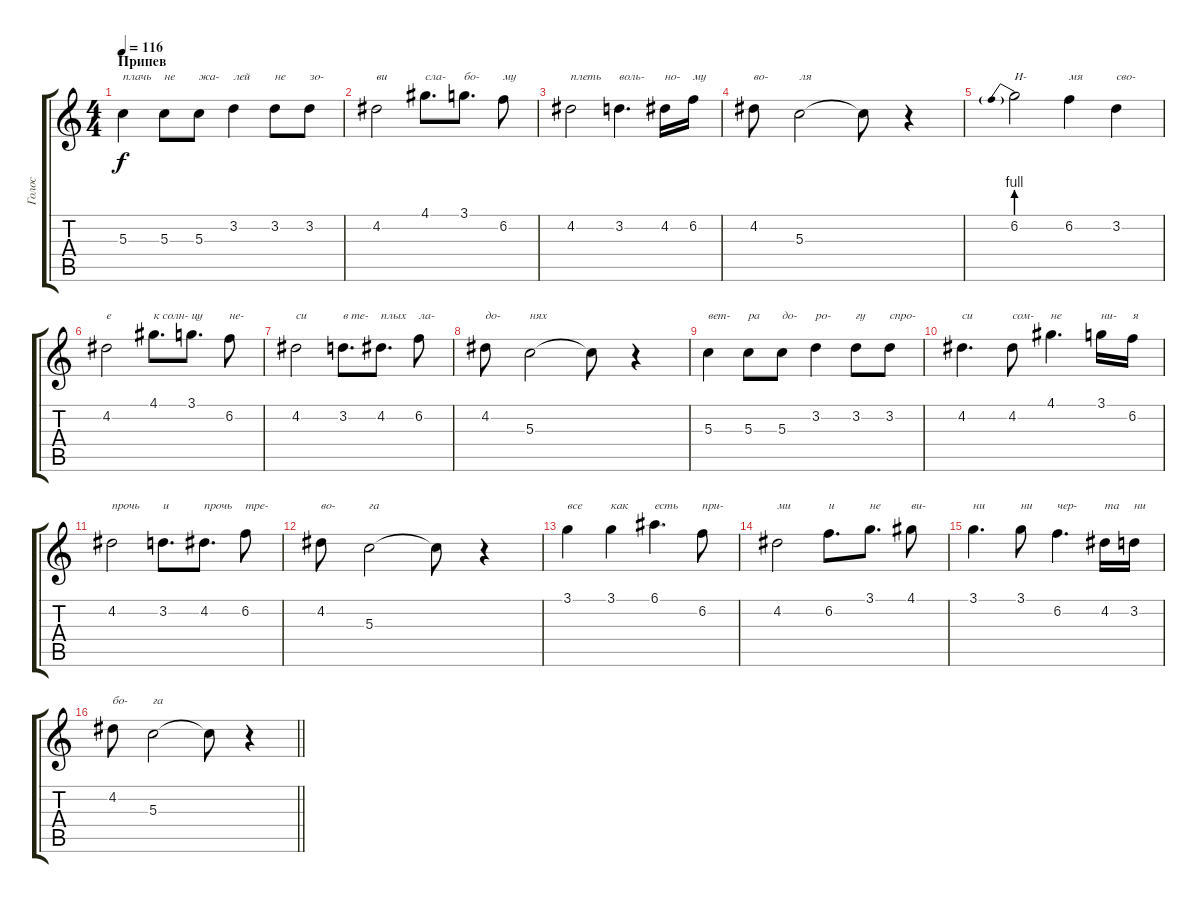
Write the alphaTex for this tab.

\track ("Голос" "Голос") {instrument overdrivenguitar}
\staff {score tabs}
\tuning (E4 B3 G3 D3 A2 E2) {hide}
\ts (4 4)
\section ("" "Припев")
\tempo 116
\clef g2
\ks c
5.3.4{txt "плачь" dy f} 5.3.8{txt "не"} 5.3.8{txt "жа-"} 3.2.4{txt "лей"} 3.2.8{txt "не"} 3.2.8{txt "зо-"} |
4.2.2{txt "ви"} 4.1.8{d txt "сла-"} 3.1.8{d txt "бо-"} 6.2.8{txt "му"} |
4.2.2{txt "плеть"} 3.2.4{d txt "воль-"} 4.2.16{txt "но-"} 6.2.16{txt "му"} |
4.2.8{txt "во-"} 5.3.2{txt "ля"} 5.3{t}.8 r.4 |
6.2{be (prebend 0 4 60 4)}.2{txt "И-"} 6.2.4{txt "мя"} 3.2.4{txt "сво-"} |
4.2.2{txt "е"} 4.1.8{d txt "к солн-"} 3.1.8{d txt "цу"} 6.2.8{txt "не-"} |
4.2.2{txt "си"} 3.2.8{d txt "в те-"} 4.2.8{d txt "плых"} 6.2.8{txt "ла-"} |
4.2.8{txt "до-"} 5.3.2{txt "нях"} 5.3{t}.8 r.4 |
5.3.4{txt "вет-"} 5.3.8{txt "ра"} 5.3.8{txt "до-"} 3.2.4{txt "ро-"} 3.2.8{txt "гу"} 3.2.8{txt "спро-"} |
4.2.4{d txt "си"} 4.2.8{txt "сом-"} 4.1.4{d txt "не"} 3.1.16{txt "ни-"} 6.2.16{txt "я"} |
4.2.2{txt "прочь"} 3.2.8{d txt "и"} 4.2.8{d txt "прочь"} 6.2.8{txt "тре-"} |
4.2.8{txt "во-"} 5.3.2{txt "га"} 5.3{t}.8 r.4 |
3.1.4{txt "все"} 3.1.4{txt "как"} 6.1.4{d txt "есть"} 6.2.8{txt "при-"} |
4.2.2{txt "ми"} 6.2.8{d txt "и"} 3.1.8{d txt "не"} 4.1.8{txt "ви-"} |
3.1.4{d txt "ни"} 3.1.8{txt "ни"} 6.2.4{d txt "чер-"} 4.2.16{txt "та"} 3.2.16{txt "ни"} |
\barLineRight lightlight
4.2.8{txt "бо-"} 5.3.2{txt "га"} 5.3{t}.8 r.4
